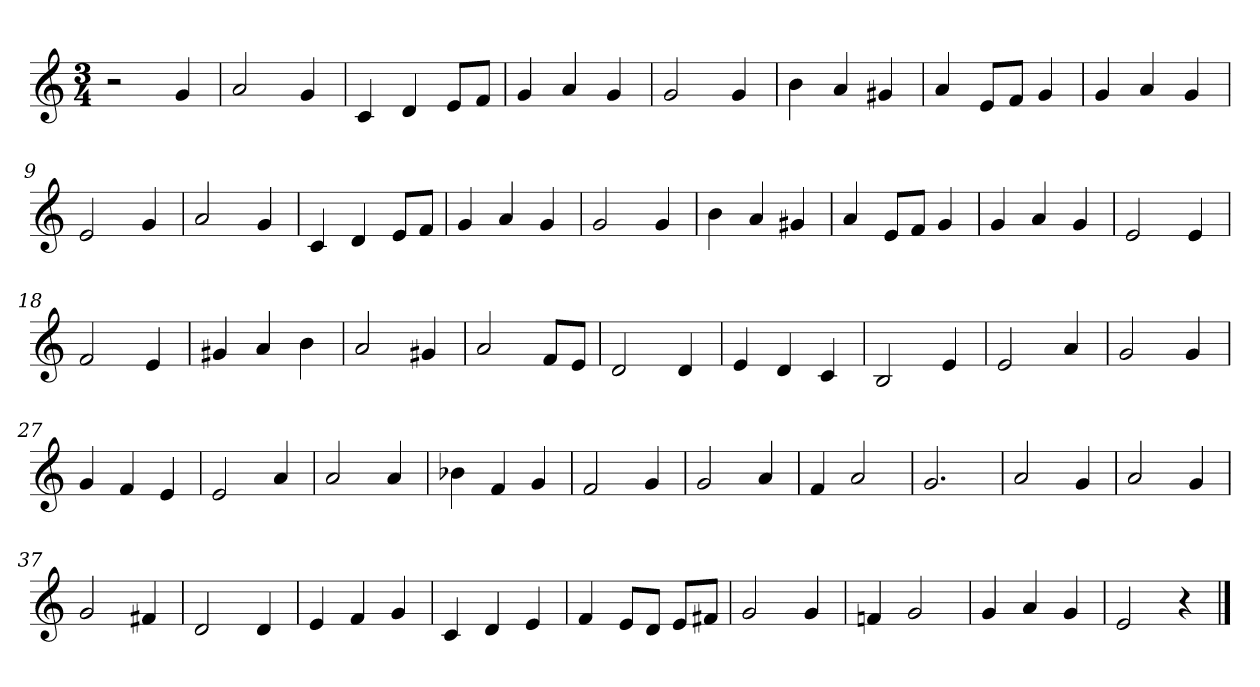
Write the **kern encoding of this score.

**kern
*part1
*staff1
*clefG2
*M3/4
=1
2r
4g
=2
2a
4g
=3
4c
4d
8e/L
8f/J
=4
4g
4a
4g
=5
2g
4g
=6
4b
4a
4g#X
=7
4a
8e/L
8f/J
4g
=8
4g
4a
4g
=9
2e
4g
=10
2a
4g
=11
4c
4d
8e/L
8f/J
=12
4g
4a
4g
=13
2g
4g
=14
4b
4a
4g#X
=15
4a
8e/L
8f/J
4g
=16
4g
4a
4g
=17
2e
4e
=18
2f
4e
=19
4g#X
4a
4b
=20
2a
4g#X
=21
2a
8f/L
8e/J
=22
2d
4d
=23
4e
4d
4c
=24
2B
4e
=25
2e
4a
=26
2g
4g
=27
4g
4f
4e
=28
2e
4a
=29
2a
4a
=30
4b-X
4f
4g
=31
2f
4g
=32
2g
4a
=33
4f
2a
=34
2.g
=35
2a
4g
=36
2a
4g
=37
2g
4f#X
=38
2d
4d
=39
4e
4f
4g
=40
4c
4d
4e
=41
4f
8e/L
8d/J
8e/L
8f#X/J
=42
2g
4g
=43
4fn
2g
=44
4g
4a
4g
=45
2e
4r
==
*-
